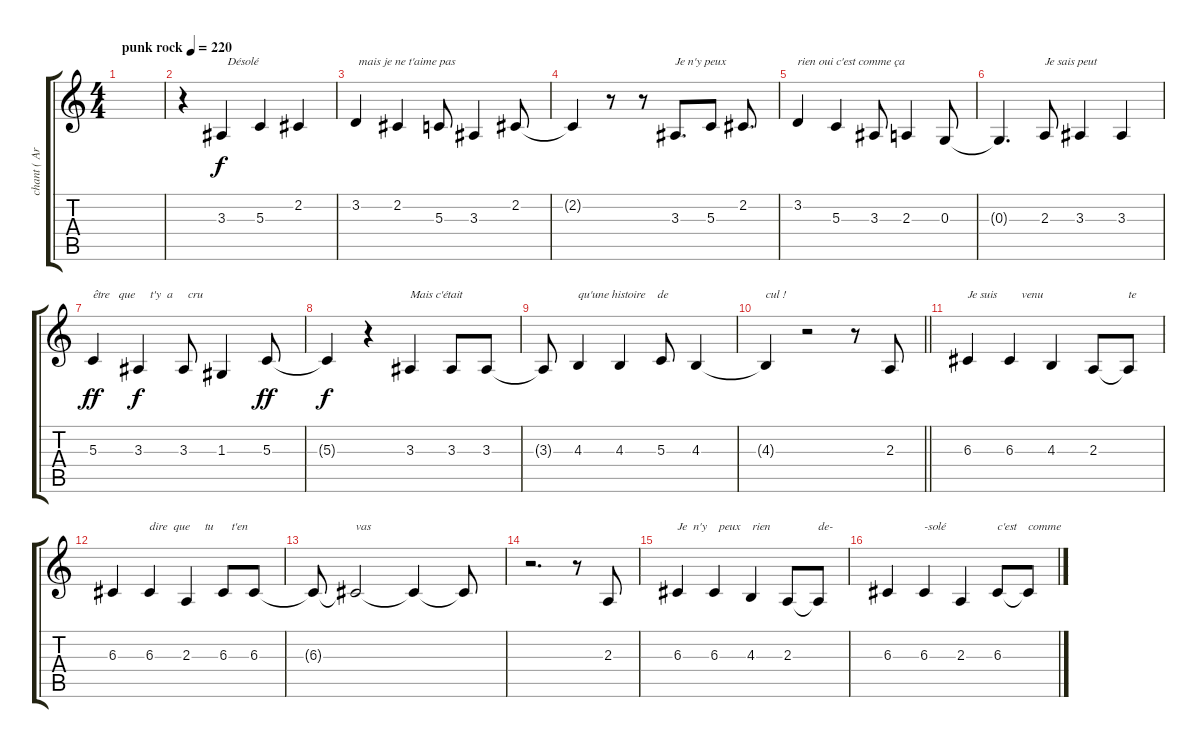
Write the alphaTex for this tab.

\track ("chant ( Arno ) " "chant ( Ar") {instrument clarinet}
\staff {score tabs}
\tuning (E4 B3 G3 D3 A2 E2) {hide}
\ts (4 4)
\tempo (220 "punk rock")
\clef g2
\ks c
|
r.4 3.3.4{txt "  Désolé "} 5.3.4 2.2.4 |
3.2.4{txt " mais je ne t'aime pas"} 2.2.4 5.3.8 3.3.4 2.2.8 |
2.2{t}.4 r.8 r.8 3.3.8{d txt "Je n'y peux "} 5.3.8 2.2.8{d} |
3.2.4{txt "rien oui c'est comme ça"} 5.3.4 3.3.8 2.3.4 0.3.8 |
0.3{t}.4{d} 2.3.8{txt "Je sais peut "} 3.3.4 3.3.4 |
5.3.4{txt "être   que     t'y  a     cru" dy ff} 3.3.4{dy f} 3.3.8 1.3.4 5.3.8{dy ff} |
5.3{t}.4{dy f} r.4 3.3.4{txt "Mais c'était "} 3.3.8 3.3.8 |
3.3{t}.8 4.3.4{txt "qu'une histoire    de "} 4.3.4 5.3.8 4.3.4 |
\barLineRight lightlight
4.3{t}.4{txt "cul !"} r.2 r.8 2.3.8 |
6.3.4{txt "Je suis        venu "} 6.3.4 4.3.4 2.3.8 2.3{t}.8{txt "te"} |
6.3.4 6.3.4{txt "dire  que     tu      t'en"} 2.3.4 6.3.8 6.3.8 |
6.3{t}.8 6.3{t}.2{txt "vas"} 6.3{t}.4 6.3{t}.8 |
r.2{d} r.8 2.3.8 |
6.3.4{txt "Je  n'y    peux    rien"} 6.3.4 4.3.4 2.3.8 2.3{t}.8{txt "de-"} |
6.3.4 6.3.4{txt "-solé"} 2.3.4 6.3.8{txt "c'est"} 6.3{t}.8{txt "comme"}
